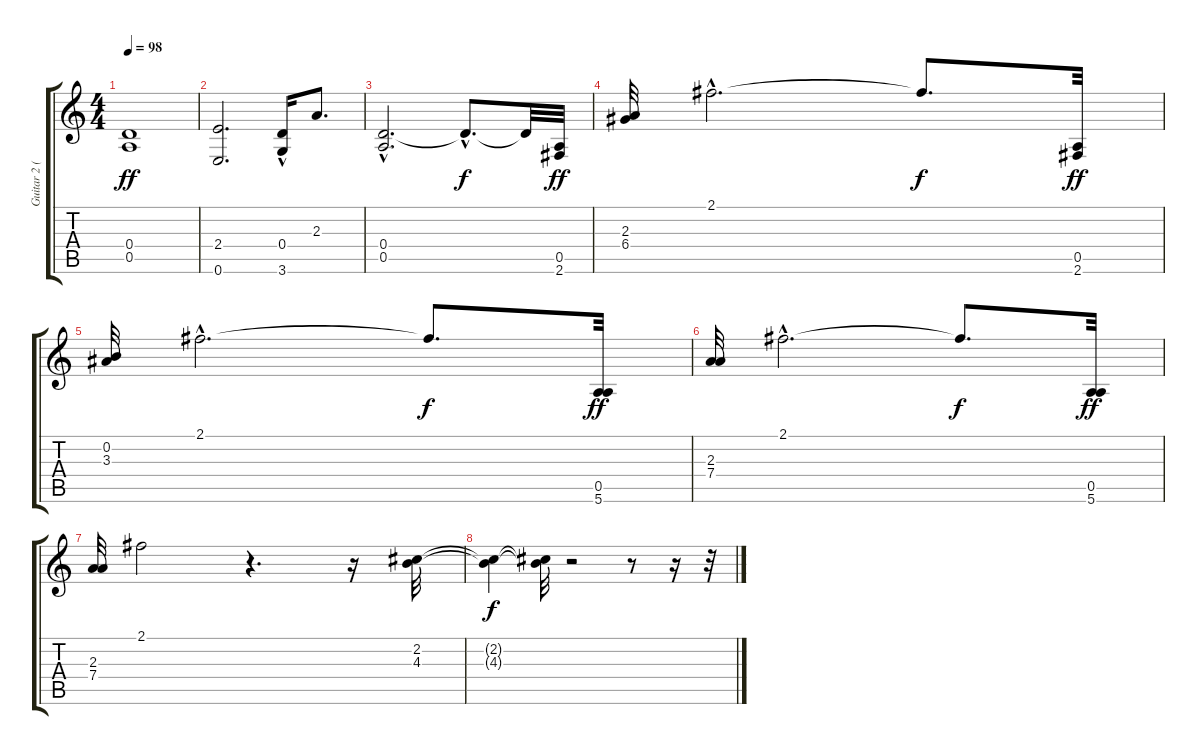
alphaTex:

\track ("Guitar 2 (intro)" "Guitar 2 (") {instrument electricbasspick}
\staff {score tabs}
\tuning (E4 B3 G3 D3 A2 E2) {hide}
\ts (4 4)
\tempo 98
\clef g2
\ks c
(0.4 0.5).1{dy ff} |
(2.4 0.6).2{d} (0.4{hac} 3.6).16 2.3.8{d} |
(0.4{hac} 0.5).2{d} 0.4{hac t}.8{d dy f} 0.4{t}.32 (0.5 2.6).32{dy ff} |
(2.3 6.4).32 2.1{hac}.2{d} 2.1{t}.8{d dy f} (0.5 2.6).32{dy ff} |
(0.2 3.3).32 2.1{hac}.2{d} 2.1{t}.8{d dy f} (0.5 5.6).32{dy ff} |
(2.3 7.4).32 2.1{hac}.2{d} 2.1{t}.8{d dy f} (0.5 5.6).32{dy ff} |
(2.3 7.4).32 2.1.2 r.4{d} r.16 (2.2 4.3).32 |
(2.2{t} 4.3{t}).4{dy f} (2.2{t} 4.3{t}).32 r.2 r.8 r.16 r.32
